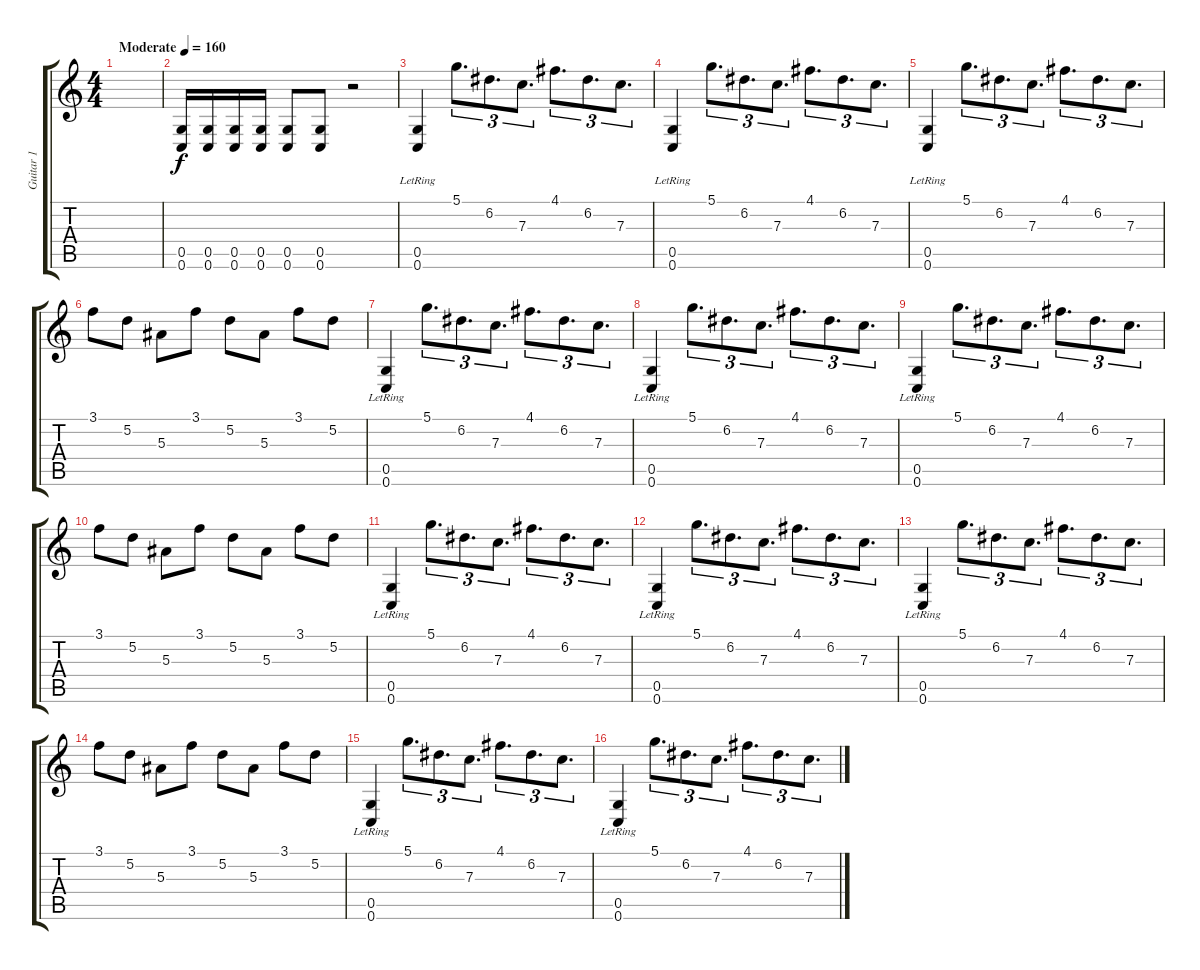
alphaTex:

\track ("Guitar 1" "Guitar 1") {instrument overdrivenguitar}
\staff {score tabs}
\tuning (D4 A3 F3 C3 G2 C2) {hide}
\ts (4 4)
\tempo (160 "Moderate")
\clef g2
\ks c
|
(0.5 0.6).16 (0.5 0.6).16{dy f} (0.5 0.6).16 (0.5 0.6).16 (0.5 0.6).8 (0.5 0.6).8 r.2 |
(0.5{lr} 0.6{lr}).4 5.1.8{d tu (3 2)} 6.2.8{d tu (3 2)} 7.3.8{d tu (3 2)} 4.1.8{d tu (3 2)} 6.2.8{d tu (3 2)} 7.3.8{d tu (3 2)} |
(0.5{lr} 0.6{lr}).4 5.1.8{d tu (3 2)} 6.2.8{d tu (3 2)} 7.3.8{d tu (3 2)} 4.1.8{d tu (3 2)} 6.2.8{d tu (3 2)} 7.3.8{d tu (3 2)} |
(0.5{lr} 0.6{lr}).4 5.1.8{d tu (3 2)} 6.2.8{d tu (3 2)} 7.3.8{d tu (3 2)} 4.1.8{d tu (3 2)} 6.2.8{d tu (3 2)} 7.3.8{d tu (3 2)} |
3.1.8 5.2.8 5.3.8 3.1.8 5.2.8 5.3.8 3.1.8 5.2.8 |
(0.5{lr} 0.6{lr}).4 5.1.8{d tu (3 2)} 6.2.8{d tu (3 2)} 7.3.8{d tu (3 2)} 4.1.8{d tu (3 2)} 6.2.8{d tu (3 2)} 7.3.8{d tu (3 2)} |
(0.5{lr} 0.6{lr}).4 5.1.8{d tu (3 2)} 6.2.8{d tu (3 2)} 7.3.8{d tu (3 2)} 4.1.8{d tu (3 2)} 6.2.8{d tu (3 2)} 7.3.8{d tu (3 2)} |
(0.5{lr} 0.6{lr}).4 5.1.8{d tu (3 2)} 6.2.8{d tu (3 2)} 7.3.8{d tu (3 2)} 4.1.8{d tu (3 2)} 6.2.8{d tu (3 2)} 7.3.8{d tu (3 2)} |
3.1.8 5.2.8 5.3.8 3.1.8 5.2.8 5.3.8 3.1.8 5.2.8 |
(0.5{lr} 0.6{lr}).4 5.1.8{d tu (3 2)} 6.2.8{d tu (3 2)} 7.3.8{d tu (3 2)} 4.1.8{d tu (3 2)} 6.2.8{d tu (3 2)} 7.3.8{d tu (3 2)} |
(0.5{lr} 0.6{lr}).4 5.1.8{d tu (3 2)} 6.2.8{d tu (3 2)} 7.3.8{d tu (3 2)} 4.1.8{d tu (3 2)} 6.2.8{d tu (3 2)} 7.3.8{d tu (3 2)} |
(0.5{lr} 0.6{lr}).4 5.1.8{d tu (3 2)} 6.2.8{d tu (3 2)} 7.3.8{d tu (3 2)} 4.1.8{d tu (3 2)} 6.2.8{d tu (3 2)} 7.3.8{d tu (3 2)} |
3.1.8 5.2.8 5.3.8 3.1.8 5.2.8 5.3.8 3.1.8 5.2.8 |
(0.5{lr} 0.6{lr}).4 5.1.8{d tu (3 2)} 6.2.8{d tu (3 2)} 7.3.8{d tu (3 2)} 4.1.8{d tu (3 2)} 6.2.8{d tu (3 2)} 7.3.8{d tu (3 2)} |
(0.5{lr} 0.6{lr}).4 5.1.8{d tu (3 2)} 6.2.8{d tu (3 2)} 7.3.8{d tu (3 2)} 4.1.8{d tu (3 2)} 6.2.8{d tu (3 2)} 7.3.8{d tu (3 2)}
